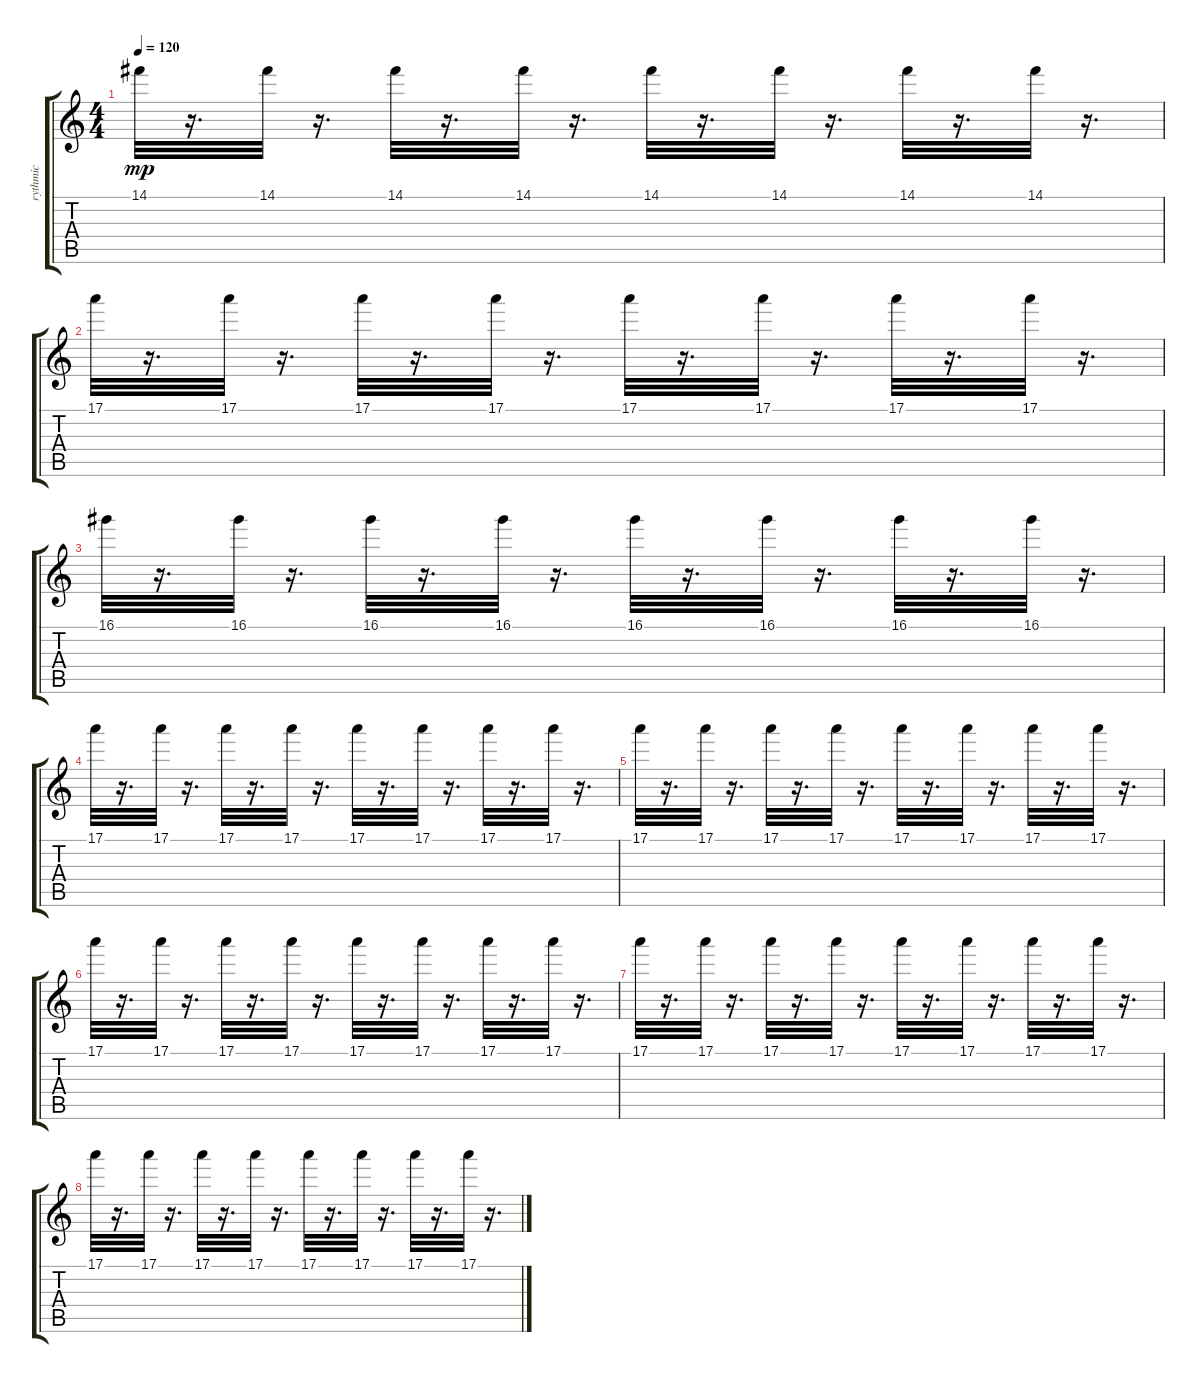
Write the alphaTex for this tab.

\track ("rythmic" "rythmic") {instrument banjo}
\staff {score tabs}
\tuning (E4 B3 G3 D3 A2 E2) {hide}
\displaytranspose 12
\ts (4 4)
\tempo 120
\clef g2
\ks c
14.1.32{dy mp} r.16{d} 14.1.32 r.16{d} 14.1.32 r.16{d} 14.1.32 r.16{d} 14.1.32 r.16{d} 14.1.32 r.16{d} 14.1.32 r.16{d} 14.1.32 r.16{d} |
17.1.32 r.16{d} 17.1.32 r.16{d} 17.1.32 r.16{d} 17.1.32 r.16{d} 17.1.32 r.16{d} 17.1.32 r.16{d} 17.1.32 r.16{d} 17.1.32 r.16{d} |
16.1.32 r.16{d} 16.1.32 r.16{d} 16.1.32 r.16{d} 16.1.32 r.16{d} 16.1.32 r.16{d} 16.1.32 r.16{d} 16.1.32 r.16{d} 16.1.32 r.16{d} |
17.1.32 r.16{d} 17.1.32 r.16{d} 17.1.32 r.16{d} 17.1.32 r.16{d} 17.1.32 r.16{d} 17.1.32 r.16{d} 17.1.32 r.16{d} 17.1.32 r.16{d} |
17.1.32 r.16{d} 17.1.32 r.16{d} 17.1.32 r.16{d} 17.1.32 r.16{d} 17.1.32 r.16{d} 17.1.32 r.16{d} 17.1.32 r.16{d} 17.1.32 r.16{d} |
17.1.32 r.16{d} 17.1.32 r.16{d} 17.1.32 r.16{d} 17.1.32 r.16{d} 17.1.32 r.16{d} 17.1.32 r.16{d} 17.1.32 r.16{d} 17.1.32 r.16{d} |
17.1.32 r.16{d} 17.1.32 r.16{d} 17.1.32 r.16{d} 17.1.32 r.16{d} 17.1.32 r.16{d} 17.1.32 r.16{d} 17.1.32 r.16{d} 17.1.32 r.16{d} |
17.1.32 r.16{d} 17.1.32 r.16{d} 17.1.32 r.16{d} 17.1.32 r.16{d} 17.1.32 r.16{d} 17.1.32 r.16{d} 17.1.32 r.16{d} 17.1.32 r.16{d}
